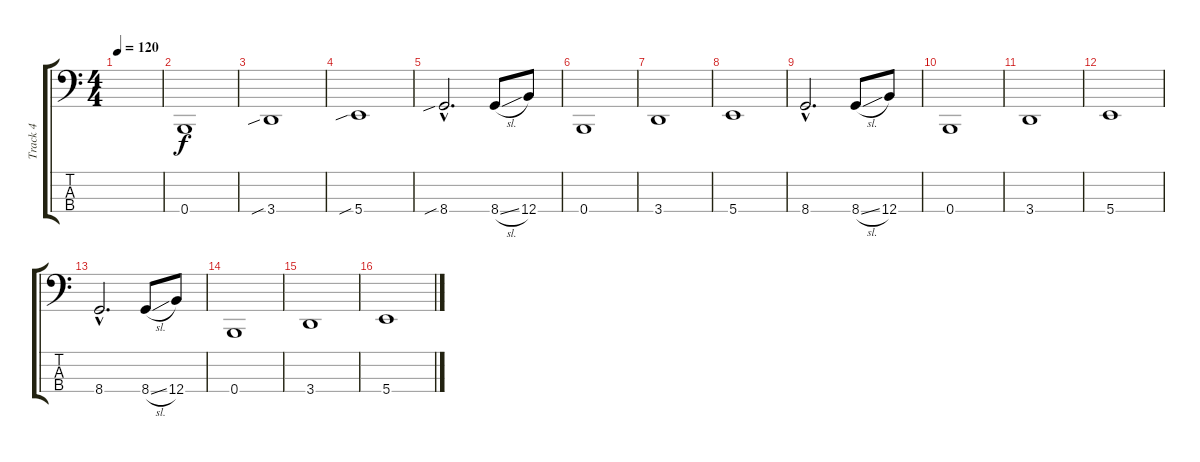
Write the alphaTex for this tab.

\track ("Track 4" "Track 4") {instrument electricbasspick}
\staff {score tabs}
\tuning (E2 B1 Gb1 B0) {hide}
\ts (4 4)
\tempo 120
\clef f4
\ks c
|
0.4.1{volume 16} |
3.4{sib}.1 |
5.4{sib}.1 |
8.4{sib hac}.2{d} 8.4{sl}.8 12.4.8 |
0.4.1{volume 16} |
3.4.1 |
5.4.1 |
8.4{hac}.2{d} 8.4{sl}.8 12.4.8 |
0.4.1{volume 16} |
3.4.1 |
5.4.1 |
8.4{hac}.2{d} 8.4{sl}.8 12.4.8 |
0.4.1 |
3.4.1 |
5.4.1
